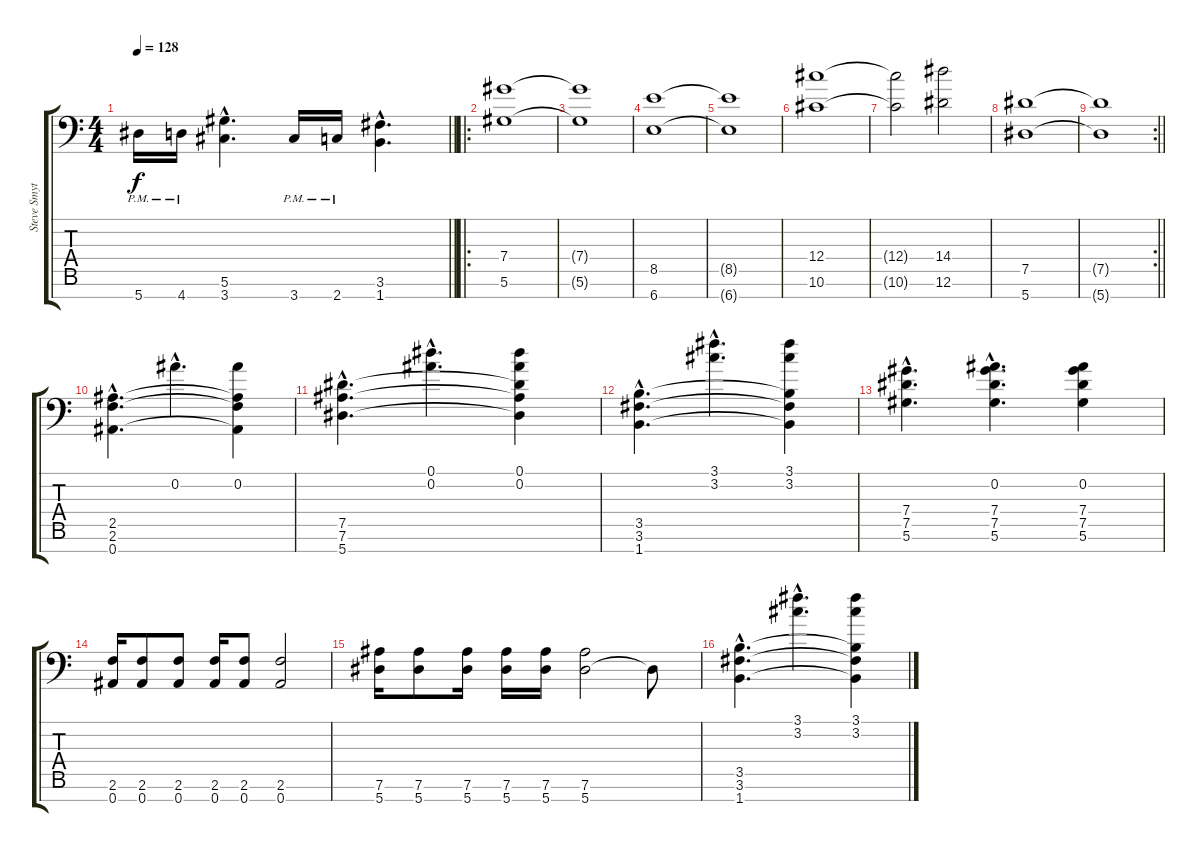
\track ("Steve Smyth Rhythm" "Steve Smyt") {instrument distortionguitar}
\staff {score tabs}
\tuning (Eb4 Bb3 Gb3 Db3 Ab2 Eb2 Bb1) {hide}
\ts (4 4)
\tempo 128
\clef f4
\barLineRight lightlight
\ks c
5.7{pm}.16{dy f} 4.7{pm}.16 (5.6{hac} 3.7{hac}).4{d} 3.7{pm}.16 2.7{pm}.16 (3.6{hac} 1.7{hac}).4{d} |
\ro
(7.4 5.6).1{volume 11 balance 8 instrument choiraahs} |
(7.4{t} 5.6{t}).1 |
(8.5 6.7).1 |
(8.5{t} 6.7{t}).1 |
(12.4 10.6).1 |
(12.4{t} 10.6{t}).2 (14.4 12.6).2 |
(7.5 5.7).1 |
\rc 2
\barLineRight lightlight
(7.5{t} 5.7{t}).1 |
(2.5{hac} 2.6{hac} 0.7{hac}).4{d volume 14 balance 16 instrument distortionguitar} 0.2{hac}.4{d} (0.2 2.5{t} 2.6{t} 0.7{t}).4 |
(7.5{hac} 7.6{hac} 5.7{hac}).4{d} (0.1{hac} 0.2{hac}).4{d} (0.1 0.2 7.5{t} 7.6{t} 5.7{t}).4 |
(3.5{hac} 3.6{hac} 1.7{hac}).4{d} (3.1{hac} 3.2{hac}).4{d} (3.1 3.2 3.5{t} 3.6{t} 1.7{t}).4 |
(7.4{hac} 7.5{hac} 5.6{hac}).4{d} (0.2{hac} 7.4{hac} 7.5{hac} 5.6{hac}).4{d} (0.2 7.4 7.5 5.6).4 |
(2.6 0.7).16 (2.6 0.7).8 (2.6 0.7).8 (2.6 0.7).16 (2.6 0.7).8 (2.6 0.7).2 |
(7.6 5.7).16 (7.6 5.7).8 (7.6 5.7).16 (7.6 5.7).16 (7.6 5.7).16 (7.6 5.7).2 5.7{t}.8 |
(3.5{hac} 3.6{hac} 1.7{hac}).4{d} (3.1{hac} 3.2{hac}).4{d} (3.1 3.2 3.5{t} 3.6{t} 1.7{t}).4
